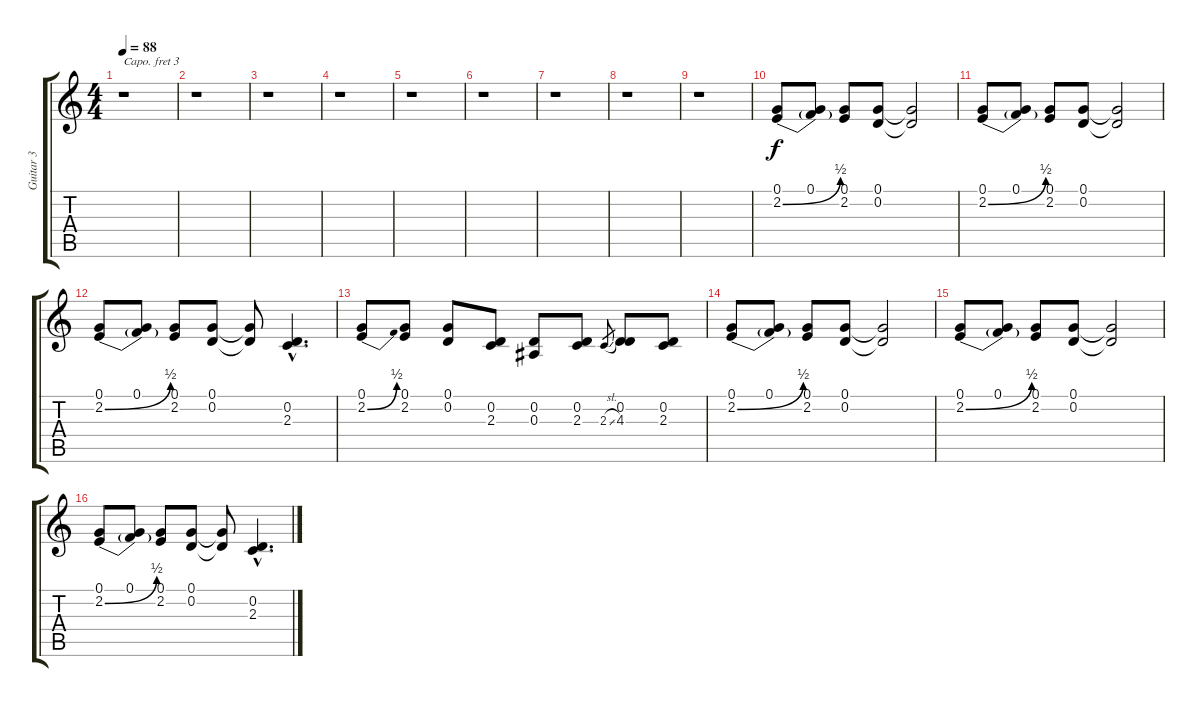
\track ("Guitar 3" "Guitar 3") {instrument sitar}
\staff {score tabs}
\capo 3
\tuning (E4 B3 G3 D3 A2 E2) {hide}
\ts (4 4)
\tempo 88
\clef g2
\ks c
r.1{dy f} |
r.1 |
r.1 |
r.1 |
r.1 |
r.1 |
r.1 |
r.1 |
r.1 |
(0.1 2.2{be (bend 0 0 60 2)}).8 (0.1 2.2{t}).8 (0.1 2.2).8 (0.1 0.2).8 (0.1{t} 0.2{t}).2 |
(0.1 2.2{be (bend 0 0 60 2)}).8 (0.1 2.2{t}).8 (0.1 2.2).8 (0.1 0.2).8 (0.1{t} 0.2{t}).2 |
(0.1 2.2{be (bend 0 0 60 2)}).8 (0.1 2.2{t}).8 (0.1 2.2).8 (0.1 0.2).8 (0.1{t} 0.2{t}).8 (0.2{hac} 2.3{hac}).4{d} |
(0.1 2.2{be (bend 0 0 60 2)}).8 (0.1 2.2).8 (0.1 0.2).8 (0.2 2.3).8 (0.2 0.3).8 (0.2 2.3).8 2.3{sl}.8{gr} (0.2 4.3).8 (0.2 2.3).8 |
(0.1 2.2{be (bend 0 0 60 2)}).8 (0.1 2.2{t}).8 (0.1 2.2).8 (0.1 0.2).8 (0.1{t} 0.2{t}).2 |
(0.1 2.2{be (bend 0 0 60 2)}).8 (0.1 2.2{t}).8 (0.1 2.2).8 (0.1 0.2).8 (0.1{t} 0.2{t}).2 |
(0.1 2.2{be (bend 0 0 60 2)}).8 (0.1 2.2{t}).8 (0.1 2.2).8 (0.1 0.2).8 (0.1{t} 0.2{t}).8 (0.2{hac} 2.3{hac}).4{d}
